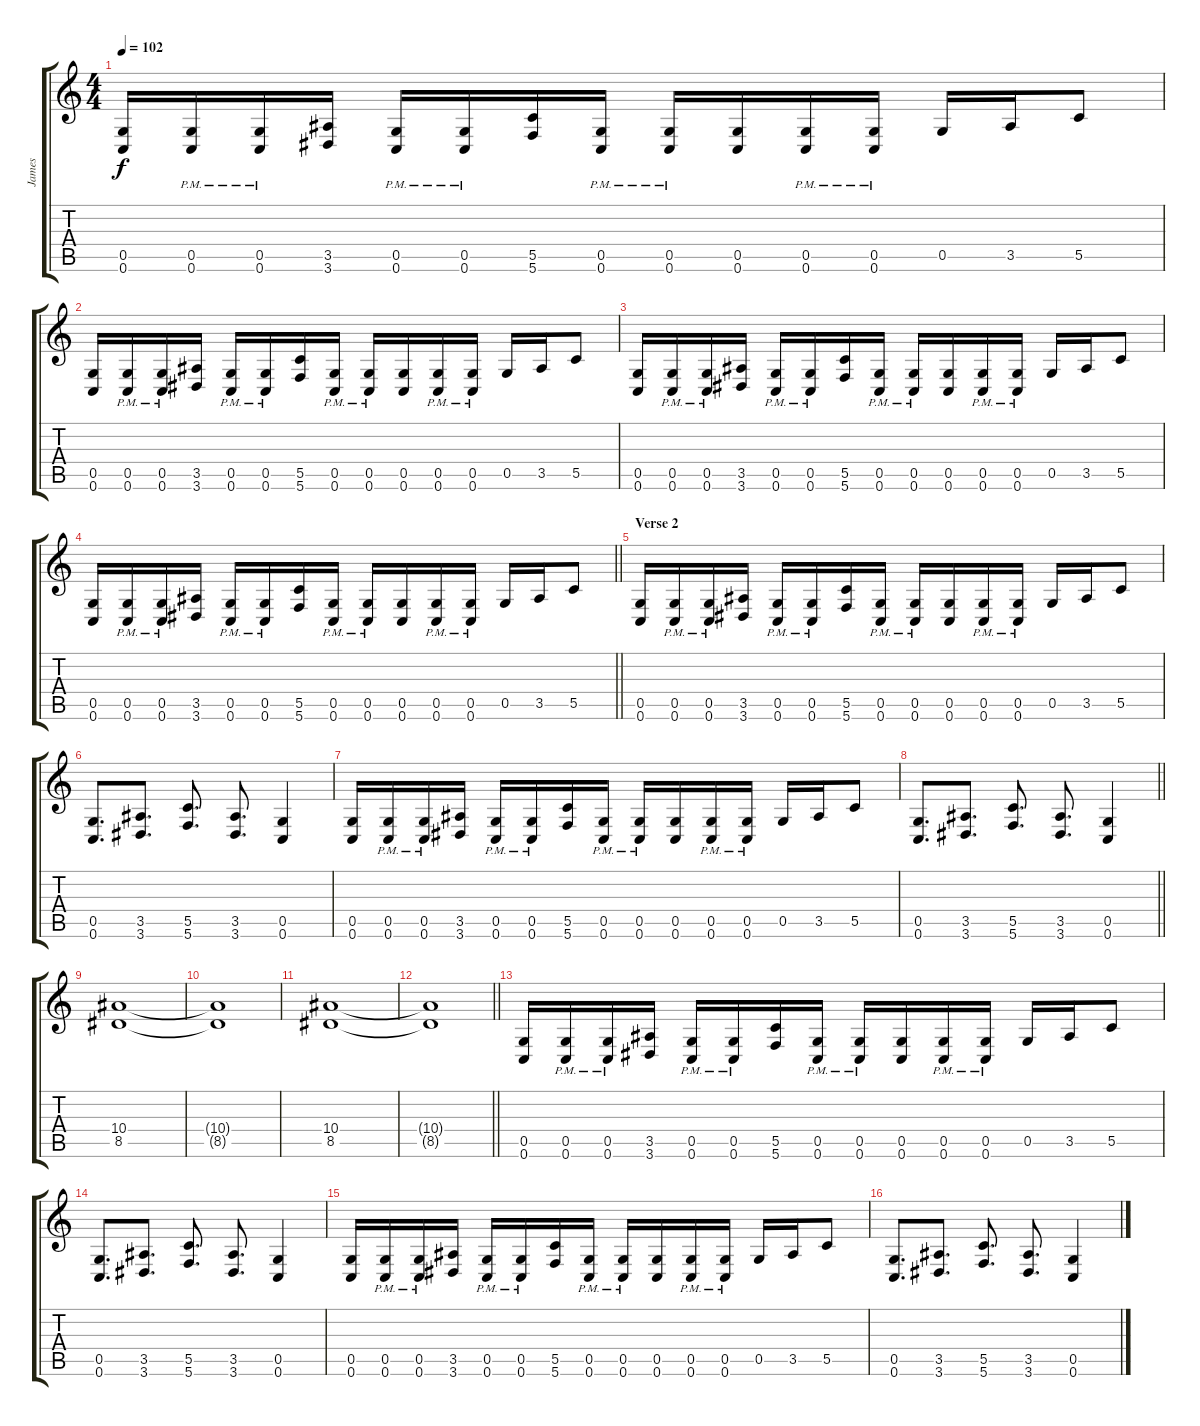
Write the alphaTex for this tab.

\track ("James" "James") {instrument distortionguitar}
\staff {score tabs}
\tuning (D4 A3 F3 C3 G2 C2) {hide}
\ts (4 4)
\section ("" "")
\tempo 102
\clef g2
\ks c
(0.5 0.6).16{dy f} (0.5{pm} 0.6{pm}).16 (0.5{pm} 0.6{pm}).16 (3.5 3.6).16 (0.5{pm} 0.6{pm}).16 (0.5{pm} 0.6{pm}).16 (5.5 5.6).16 (0.5{pm} 0.6{pm}).16 (0.5{pm} 0.6{pm}).16 (0.5 0.6).16 (0.5{pm} 0.6{pm}).16 (0.5{pm} 0.6{pm}).16 0.5.16 3.5.16 5.5.8 |
(0.5 0.6).16 (0.5{pm} 0.6{pm}).16 (0.5{pm} 0.6{pm}).16 (3.5 3.6).16 (0.5{pm} 0.6{pm}).16 (0.5{pm} 0.6{pm}).16 (5.5 5.6).16 (0.5{pm} 0.6{pm}).16 (0.5{pm} 0.6{pm}).16 (0.5 0.6).16 (0.5{pm} 0.6{pm}).16 (0.5{pm} 0.6{pm}).16 0.5.16 3.5.16 5.5.8 |
(0.5 0.6).16 (0.5{pm} 0.6{pm}).16 (0.5{pm} 0.6{pm}).16 (3.5 3.6).16 (0.5{pm} 0.6{pm}).16 (0.5{pm} 0.6{pm}).16 (5.5 5.6).16 (0.5{pm} 0.6{pm}).16 (0.5{pm} 0.6{pm}).16 (0.5 0.6).16 (0.5{pm} 0.6{pm}).16 (0.5{pm} 0.6{pm}).16 0.5.16 3.5.16 5.5.8 |
\barLineRight lightlight
(0.5 0.6).16 (0.5{pm} 0.6{pm}).16 (0.5{pm} 0.6{pm}).16 (3.5 3.6).16 (0.5{pm} 0.6{pm}).16 (0.5{pm} 0.6{pm}).16 (5.5 5.6).16 (0.5{pm} 0.6{pm}).16 (0.5{pm} 0.6{pm}).16 (0.5 0.6).16 (0.5{pm} 0.6{pm}).16 (0.5{pm} 0.6{pm}).16 0.5.16 3.5.16 5.5.8 |
\section ("" "Verse 2")
(0.5 0.6).16 (0.5{pm} 0.6{pm}).16 (0.5{pm} 0.6{pm}).16 (3.5 3.6).16 (0.5{pm} 0.6{pm}).16 (0.5{pm} 0.6{pm}).16 (5.5 5.6).16 (0.5{pm} 0.6{pm}).16 (0.5{pm} 0.6{pm}).16 (0.5 0.6).16 (0.5{pm} 0.6{pm}).16 (0.5{pm} 0.6{pm}).16 0.5.16 3.5.16 5.5.8 |
(0.5 0.6).8{d} (3.5 3.6).8{d} (5.5 5.6).8{d} (3.5 3.6).8{d} (0.5 0.6).4 |
(0.5 0.6).16 (0.5{pm} 0.6{pm}).16 (0.5{pm} 0.6{pm}).16 (3.5 3.6).16 (0.5{pm} 0.6{pm}).16 (0.5{pm} 0.6{pm}).16 (5.5 5.6).16 (0.5{pm} 0.6{pm}).16 (0.5{pm} 0.6{pm}).16 (0.5 0.6).16 (0.5{pm} 0.6{pm}).16 (0.5{pm} 0.6{pm}).16 0.5.16 3.5.16 5.5.8 |
\barLineRight lightlight
(0.5 0.6).8{d} (3.5 3.6).8{d} (5.5 5.6).8{d} (3.5 3.6).8{d} (0.5 0.6).4 |
\section ("" "")
(10.4 8.5).1 |
(10.4{t} 8.5{t}).1 |
(10.4 8.5).1 |
\barLineRight lightlight
(10.4{t} 8.5{t}).1 |
\section ("" "")
(0.5 0.6).16 (0.5{pm} 0.6{pm}).16 (0.5{pm} 0.6{pm}).16 (3.5 3.6).16 (0.5{pm} 0.6{pm}).16 (0.5{pm} 0.6{pm}).16 (5.5 5.6).16 (0.5{pm} 0.6{pm}).16 (0.5{pm} 0.6{pm}).16 (0.5 0.6).16 (0.5{pm} 0.6{pm}).16 (0.5{pm} 0.6{pm}).16 0.5.16 3.5.16 5.5.8 |
(0.5 0.6).8{d} (3.5 3.6).8{d} (5.5 5.6).8{d} (3.5 3.6).8{d} (0.5 0.6).4 |
(0.5 0.6).16 (0.5{pm} 0.6{pm}).16 (0.5{pm} 0.6{pm}).16 (3.5 3.6).16 (0.5{pm} 0.6{pm}).16 (0.5{pm} 0.6{pm}).16 (5.5 5.6).16 (0.5{pm} 0.6{pm}).16 (0.5{pm} 0.6{pm}).16 (0.5 0.6).16 (0.5{pm} 0.6{pm}).16 (0.5{pm} 0.6{pm}).16 0.5.16 3.5.16 5.5.8 |
(0.5 0.6).8{d} (3.5 3.6).8{d} (5.5 5.6).8{d} (3.5 3.6).8{d} (0.5 0.6).4
